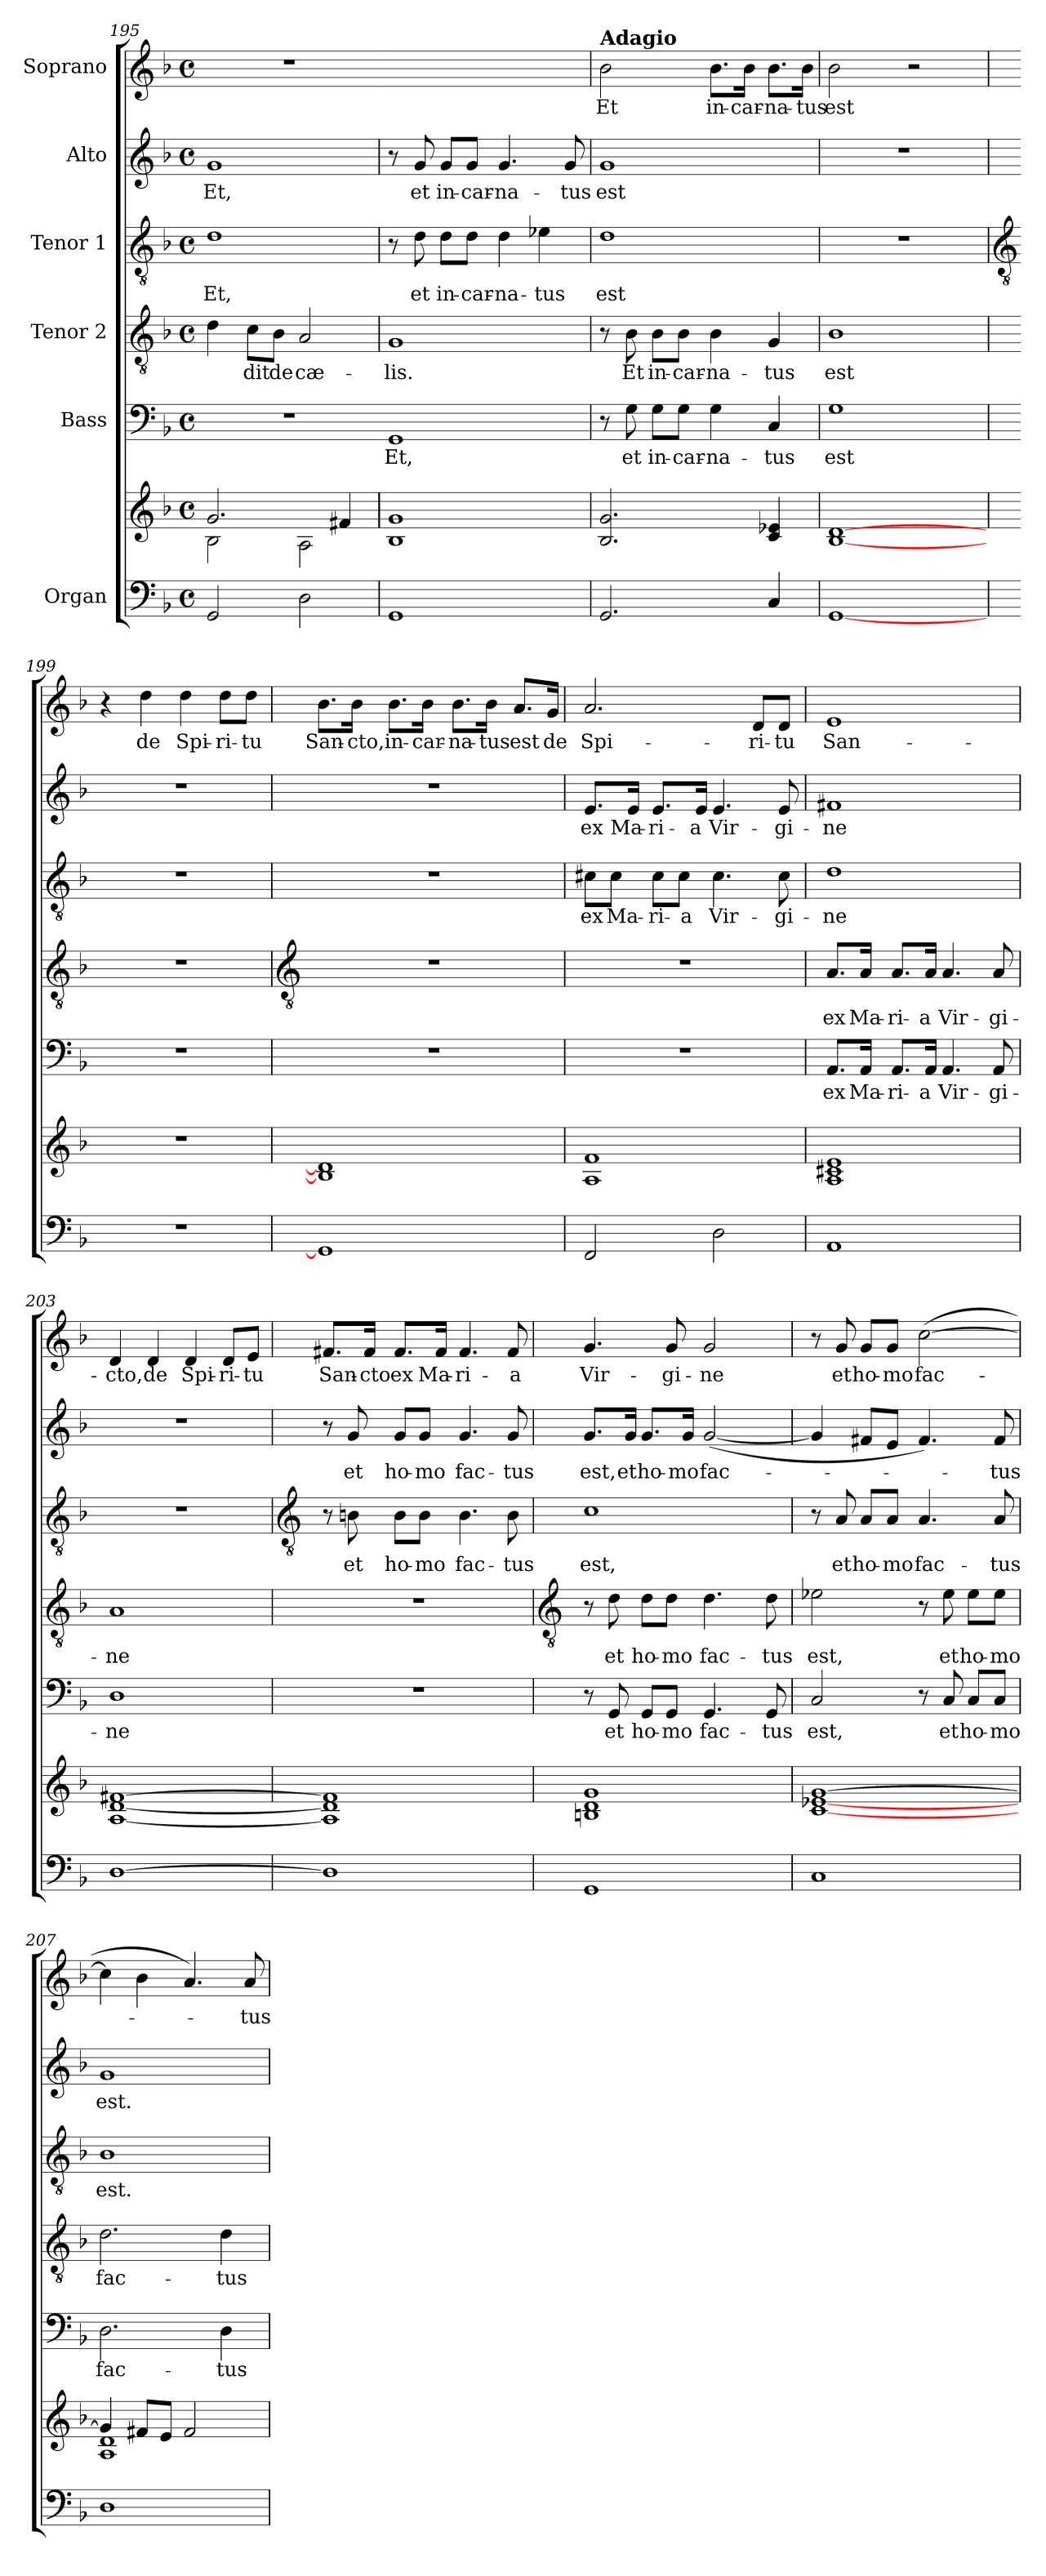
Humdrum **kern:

**kern	**kern	**kern	**text	**kern	**text	**kern	**text	**kern	**text	**kern	**text
*part6	*part6	*part5	*part5	*part4	*part4	*part3	*part3	*part2	*part2	*part1	*part1
*staff7	*staff6	*staff5	*staff5	*staff4	*staff4	*staff3	*staff3	*staff2	*staff2	*staff1	*staff1
*I"Organ	*	*I"Bass	*	*I"Tenor 2	*	*I"Tenor 1	*	*I"Alto	*	*I"Soprano	*
*clefF4	*clefG2	*clefF4	*	*clefGv2	*	*clefGv2	*	*clefG2	*	*clefG2	*
*k[b-]	*k[b-]	*k[b-]	*	*k[b-]	*	*k[b-]	*	*k[b-]	*	*k[b-]	*
*F:	*F:	*F:	*	*F:	*	*F:	*	*F:	*	*F:	*
*M4/4	*M4/4	*M4/4	*	*M4/4	*	*M4/4	*	*M4/4	*	*M4/4	*
*met(c)	*met(c)	*met(c)	*	*met(c)	*	*met(c)	*	*met(c)	*	*met(c)	*
=195	=195	=195	=195	=195	=195	=195	=195	=195	=195	=195	=195
*	*^	*	*	*	*	*	*	*	*	*	*
!	!	!	!	!	!	!	!	!LO:LY:b	!	!LO:LY:b	!	!
2GG/	2.g/	2B-\	1r	.	4d\	.	1d	Et,	1g	Et,	1r	.
!	!	!	!	!	!	!LO:LY:b	!	!	!	!	!	!
.	.	.	.	.	8c\L	-dit	.	.	.	.	.	.
!	!	!	!	!	!	!LO:LY:b	!	!	!	!	!	!
.	.	.	.	.	8B-\J	de	.	.	.	.	.	.
!	!	!	!	!	!	!LO:LY:b	!	!	!	!	!	!
2D\	.	2A\	.	.	2A/	cæ-	.	.	.	.	.	.
.	4f#X/	.	.	.	.	.	.	.	.	.	.	.
=196	=196	=196	=196	=196||	=196	=196||	=196	=196||	=196	=196||	=196||	=196||
!	!	!	!	!LO:LY:b	!	!LO:LY:b	!	!	!	!	!	!
1GG	1B-/ 1g/	4ryy	1GG	Et,	1G	-lis.	8r	.	8r	.	4ryy	.
!	!	!	!	!	!	!	!	!LO:LY:b	!	!LO:LY:b	!	!
.	.	.	.	.	.	.	8d\	et	8g/	et	.	.
!	!	!	!	!	!	!	!	!LO:LY:b	!	!LO:LY:b	!	!
.	.	4ryy	.	.	.	.	8d\L	in-	8g/L	in-	4ryy	.
!	!	!	!	!	!	!	!	!LO:LY:b	!	!LO:LY:b	!	!
.	.	.	.	.	.	.	8d\J	-car-	8g/J	-car-	.	.
!	!	!	!	!	!	!	!	!LO:LY:b	!	!LO:LY:b	!	!
.	.	4ryy	.	.	.	.	4d\	-na-	4.g/	-na-	4ryy	.
!	!	!	!	!	!	!	!	!LO:LY:b	!	!	!	!
.	.	4ryy	.	.	.	.	4e-X\	-tus	.	.	4ryy	.
!	!	!	!	!	!	!	!	!	!	!LO:LY:b	!	!
.	.	.	.	.	.	.	.	.	8g/	-tus	.	.
=197	=197	=197	=197	=197	=197	=197	=197	=197	=197	=197	=197	=197
!	!	!	!	!	!	!	!	!	!	!	!LO:TX:a:B:t=Adagio	!
!	!	!	!	!	!	!	!	!LO:LY:b	!	!LO:LY:b	!	!LO:LY:b
2.GG/	2.B-/ 2.g/	4ryy	8r	.	8r	.	1d	est	1g	est	2b-\	Et
!	!	!	!	!LO:LY:b	!	!LO:LY:b	!	!	!	!	!	!
.	.	.	8G\	et	8B-\	Et	.	.	.	.	.	.
!	!	!	!	!LO:LY:b	!	!LO:LY:b	!	!	!	!	!	!
.	.	4ryy	8G\L	in-	8B-\L	in-	.	.	.	.	.	.
!	!	!	!	!LO:LY:b	!	!LO:LY:b	!	!	!	!	!	!
.	.	.	8G\J	-car-	8B-\J	-car-	.	.	.	.	.	.
!	!	!	!	!LO:LY:b	!	!LO:LY:b	!	!	!	!	!	!LO:LY:b
.	.	4ryy	4G\	-na-	4B-\	-na-	.	.	.	.	8.b-\L	in-
!	!	!	!	!	!	!	!	!	!	!	!	!LO:LY:b
.	.	.	.	.	.	.	.	.	.	.	16b-\J	-car-
!	!	!	!	!LO:LY:b	!	!LO:LY:b	!	!	!	!	!	!LO:LY:b
4C/	4c/ 4e-X/	4ryy	4C/	-tus	4G/	-tus	.	.	.	.	8.b-\L	-na-
!	!	!	!	!	!	!	!	!	!	!	!	!LO:LY:b
.	.	.	.	.	.	.	.	.	.	.	16b-\J	-tus
=198	=198	=198	=198	=198	=198	=198	=198	=198	=198	=198	=198	=198
!	!	!	!	!LO:LY:b	!	!LO:LY:b	!	!	!	!	!	!LO:LY:b
[1GG	[1B-/ [1d/	4ryy	1G	est	1B-	est	1r	.	1r	.	2b-\	est
.	.	4ryy	.	.	.	.	.	.	.	.	.	.
.	.	4ryy	.	.	.	.	.	.	.	.	2r	.
.	.	4ryy	.	.	.	.	.	.	.	.	.	.
*	*v	*v	*	*	*	*	*	*	*	*	*	*
!!LO:LB:g=z
=199	=199	=199	=199	=199	=199	=199	=199	=199	=199	=199	=199
*	*	*	*	*	*	*clefGv2	*	*	*	*	*
1r	1r	1r	.	1r	.	1r	.	1r	.	4r	.
!	!	!	!	!	!	!	!	!	!	!	!LO:LY:b
.	.	.	.	.	.	.	.	.	.	4dd\	de
!	!	!	!	!	!	!	!	!	!	!	!LO:LY:b
.	.	.	.	.	.	.	.	.	.	4dd\	Spi-
!	!	!	!	!	!	!	!	!	!	!	!LO:LY:b
.	.	.	.	.	.	.	.	.	.	8dd\L	-ri-
!	!	!	!	!	!	!	!	!	!	!	!LO:LY:b
.	.	.	.	.	.	.	.	.	.	8dd\J	-tu
!!LO:LB:g=z
=200	=200	=200	=200	=200	=200	=200	=200	=200	=200	=200	=200
*	*	*	*	*clefGv2	*	*	*	*	*	*	*
!	!	!	!	!	!	!	!	!	!	!	!LO:LY:b
1GG]	1B-] 1d]	1r	.	1r	.	1r	.	1r	.	8.b-\L	San-
!	!	!	!	!	!	!	!	!	!	!	!LO:LY:b
.	.	.	.	.	.	.	.	.	.	16b-\J	-cto,
!	!	!	!	!	!	!	!	!	!	!	!LO:LY:b
.	.	.	.	.	.	.	.	.	.	8.b-\L	in-
!	!	!	!	!	!	!	!	!	!	!	!LO:LY:b
.	.	.	.	.	.	.	.	.	.	16b-\J	-car-
!	!	!	!	!	!	!	!	!	!	!	!LO:LY:b
.	.	.	.	.	.	.	.	.	.	8.b-\L	-na-
!	!	!	!	!	!	!	!	!	!	!	!LO:LY:b
.	.	.	.	.	.	.	.	.	.	16b-\J	-tus
!	!	!	!	!	!	!	!	!	!	!	!LO:LY:b
.	.	.	.	.	.	.	.	.	.	8.a/L	est
!	!	!	!	!	!	!	!	!	!	!	!LO:LY:b
.	.	.	.	.	.	.	.	.	.	16g/J	de
=201	=201	=201	=201	=201	=201	=201	=201	=201	=201	=201	=201
!	!	!	!	!	!	!	!LO:LY:b	!	!LO:LY:b	!	!LO:LY:b
2FF/	1A 1f	1r	.	1r	.	8c#X\L	ex	8.e/L	ex	2.a/	Spi-
!	!	!	!	!	!	!	!LO:LY:b	!	!	!	!
.	.	.	.	.	.	8c#\J	Ma-	.	.	.	.
!	!	!	!	!	!	!	!	!	!LO:LY:b	!	!
.	.	.	.	.	.	.	.	16e/J	Ma-	.	.
!	!	!	!	!	!	!	!LO:LY:b	!	!LO:LY:b	!	!
.	.	.	.	.	.	8c#\L	-ri-	8.e/L	-ri-	.	.
!	!	!	!	!	!	!	!LO:LY:b	!	!	!	!
.	.	.	.	.	.	8c#\J	-a	.	.	.	.
!	!	!	!	!	!	!	!	!	!LO:LY:b	!	!
.	.	.	.	.	.	.	.	16e/J	-a	.	.
!	!	!	!	!	!	!	!LO:LY:b	!	!LO:LY:b	!	!
2D\	.	.	.	.	.	4.c#\	Vir-	4.e/	Vir-	.	.
!	!	!	!	!	!	!	!	!	!	!	!LO:LY:b
.	.	.	.	.	.	.	.	.	.	8d/L	-ri-
!	!	!	!	!	!	!	!LO:LY:b	!	!LO:LY:b	!	!LO:LY:b
.	.	.	.	.	.	8c#\	-gi-	8e/	-gi-	8d/J	-tu
=202	=202	=202	=202	=202	=202	=202	=202	=202	=202	=202	=202
!	!	!	!LO:LY:b	!	!LO:LY:b	!	!LO:LY:b	!	!LO:LY:b	!	!LO:LY:b
1AA	1A 1c#X 1e	8.AA/L	ex	8.A/L	ex	1d	-ne	1f#X	-ne	1e	San-
!	!	!	!LO:LY:b	!	!LO:LY:b	!	!	!	!	!	!
.	.	16AA/J	Ma-	16A/J	Ma-	.	.	.	.	.	.
!	!	!	!LO:LY:b	!	!LO:LY:b	!	!	!	!	!	!
.	.	8.AA/L	-ri-	8.A/L	-ri-	.	.	.	.	.	.
!	!	!	!LO:LY:b	!	!LO:LY:b	!	!	!	!	!	!
.	.	16AA/J	-a	16A/J	-a	.	.	.	.	.	.
!	!	!	!LO:LY:b	!	!LO:LY:b	!	!	!	!	!	!
.	.	4.AA/	Vir-	4.A/	Vir-	.	.	.	.	.	.
!	!	!	!LO:LY:b	!	!LO:LY:b	!	!	!	!	!	!
.	.	8AA/	-gi-	8A/	-gi-	.	.	.	.	.	.
=203	=203	=203	=203	=203	=203	=203	=203	=203	=203	=203	=203
!	!	!	!LO:LY:b	!	!LO:LY:b	!	!	!	!	!	!LO:LY:b
[1D	[1A [1d [1f#X	1D	-ne	1A	-ne	1r	.	1r	.	4d/	-cto,
!	!	!	!	!	!	!	!	!	!	!	!LO:LY:b
.	.	.	.	.	.	.	.	.	.	4d/	de
!	!	!	!	!	!	!	!	!	!	!	!LO:LY:b
.	.	.	.	.	.	.	.	.	.	4d/	Spi-
!	!	!	!	!	!	!	!	!	!	!	!LO:LY:b
.	.	.	.	.	.	.	.	.	.	8d/L	-ri-
!	!	!	!	!	!	!	!	!	!	!	!LO:LY:b
.	.	.	.	.	.	.	.	.	.	8e/J	-tu
!!LO:LB:g=z
=204	=204	=204	=204	=204	=204	=204	=204	=204	=204	=204	=204
*	*	*	*	*	*	*clefGv2	*	*	*	*	*
!	!	!	!	!	!	!	!	!	!	!	!LO:LY:b
1D]	1A] 1d] 1f#]	1r	.	1r	.	8r	.	8r	.	8.f#X/L	San-
!	!	!	!	!	!	!	!LO:LY:b	!	!LO:LY:b	!	!
.	.	.	.	.	.	8Bn\	et	8g/	et	.	.
!	!	!	!	!	!	!	!	!	!	!	!LO:LY:b
.	.	.	.	.	.	.	.	.	.	16f#/J	-cto
!	!	!	!	!	!	!	!LO:LY:b	!	!LO:LY:b	!	!LO:LY:b
.	.	.	.	.	.	8B\L	ho-	8g/L	ho-	8.f#/L	ex
!	!	!	!	!	!	!	!LO:LY:b	!	!LO:LY:b	!	!
.	.	.	.	.	.	8B\J	-mo	8g/J	-mo	.	.
!	!	!	!	!	!	!	!	!	!	!	!LO:LY:b
.	.	.	.	.	.	.	.	.	.	16f#/J	Ma-
!	!	!	!	!	!	!	!LO:LY:b	!	!LO:LY:b	!	!LO:LY:b
.	.	.	.	.	.	4.B\	fac-	4.g/	fac-	4.f#/	-ri-
!	!	!	!	!	!	!	!LO:LY:b	!	!LO:LY:b	!	!LO:LY:b
.	.	.	.	.	.	8B\	-tus	8g/	-tus	8f#/	-a
!!LO:LB:g=z
=205	=205	=205	=205	=205	=205	=205	=205	=205	=205	=205	=205
*	*	*	*	*clefGv2	*	*	*	*	*	*	*
*	*^	*	*	*	*	*	*	*	*	*	*
!	!	!	!	!	!	!	!	!LO:LY:b	!	!LO:LY:b	!	!LO:LY:b
1GG	1Bn/ 1d/ 1g/	4ryy	8r	.	8r	.	1c	est,	8.g/L	est,	4.g/	Vir-
!	!	!	!	!LO:LY:b	!	!LO:LY:b	!	!	!	!	!	!
.	.	.	8GG/	et	8d\	et	.	.	.	.	.	.
!	!	!	!	!	!	!	!	!	!	!LO:LY:b	!	!
.	.	.	.	.	.	.	.	.	16g/J	et	.	.
!	!	!	!	!LO:LY:b	!	!LO:LY:b	!	!	!	!LO:LY:b	!	!
.	.	4ryy	8GG/L	ho-	8d\L	ho-	.	.	8.g/L	ho-	.	.
!	!	!	!	!LO:LY:b	!	!LO:LY:b	!	!	!	!	!	!LO:LY:b
.	.	.	8GG/J	-mo	8d\J	-mo	.	.	.	.	8g/	-gi-
!	!	!	!	!	!	!	!	!	!	!LO:LY:b	!	!
.	.	.	.	.	.	.	.	.	16g/J	-mo	.	.
!	!	!	!	!LO:LY:b	!	!LO:LY:b	!	!	!	!LO:LY:b	!	!LO:LY:b
.	.	4ryy	4.GG/	fac-	4.d\	fac-	.	.	(<[2g/	fac-	2g/	-ne
.	.	4ryy	.	.	.	.	.	.	.	.	.	.
!	!	!	!	!LO:LY:b	!	!LO:LY:b	!	!	!	!	!	!
.	.	.	8GG/	-tus	8d\	-tus	.	.	.	.	.	.
=206	=206	=206	=206	=206	=206	=206	=206	=206	=206	=206	=206	=206
!	!	!	!	!LO:LY:b	!	!LO:LY:b	!	!	!	!	!	!
1C	[1c/ [1e-X/ [1g/	4ryy	2C/	est,	2e-X\	est,	8r	.	4g/]	.	8r	.
!	!	!	!	!	!	!	!	!LO:LY:b	!	!	!	!LO:LY:b
.	.	.	.	.	.	.	8A/	et	.	.	8g/	et
!	!	!	!	!	!	!	!	!LO:LY:b	!	!	!	!LO:LY:b
.	.	4ryy	.	.	.	.	8A/L	ho-	8f#X/L	.	8g/L	ho-
!	!	!	!	!	!	!	!	!LO:LY:b	!	!	!	!LO:LY:b
.	.	.	.	.	.	.	8A/J	-mo	8e/J	.	8g/J	-mo
!	!	!	!	!	!	!	!	!LO:LY:b	!	!	!	!LO:LY:b
.	.	4ryy	8r	.	8r	.	4.A/	fac-	4.f#/)	.	(>[2cc\	fac-
!	!	!	!	!LO:LY:b	!	!LO:LY:b	!	!	!	!	!	!
.	.	.	8C/	et	8e-\	et	.	.	.	.	.	.
!	!	!	!	!LO:LY:b	!	!LO:LY:b	!	!	!	!	!	!
.	.	4ryy	8C/L	ho-	8e-\L	ho-	.	.	.	.	.	.
!	!	!	!	!LO:LY:b	!	!LO:LY:b	!	!LO:LY:b	!	!LO:LY:b	!	!
.	.	.	8C/J	-mo	8e-\J	-mo	8A/	-tus	8f#/	-tus	.	.
=207	=207	=207	=207	=207	=207	=207	=207	=207	=207	=207	=207	=207
!	!	!	!	!LO:LY:b	!	!LO:LY:b	!	!LO:LY:b	!	!LO:LY:b	!	!
1D	4g/]	1A\ 1d\	2.D\	fac-	2.d\	fac-	1B-	est.	1g	est.	4cc\]	.
.	8f#X/L	.	.	.	.	.	.	.	.	.	4b-\	.
.	8e/J	.	.	.	.	.	.	.	.	.	.	.
.	2f#/	.	.	.	.	.	.	.	.	.	4.a/)	.
!	!	!	!	!LO:LY:b	!	!LO:LY:b	!	!	!	!	!	!
.	.	.	4D\	-tus	4d\	-tus	.	.	.	.	.	.
!	!	!	!	!	!	!	!	!	!	!	!	!LO:LY:b
.	.	.	.	.	.	.	.	.	.	.	8a/	-tus
*	*v	*v	*	*	*	*	*	*	*	*	*	*
=	=	=	=	=	=	=	=	=	=	=	=
*-	*-	*-	*-	*-	*-	*-	*-	*-	*-	*-	*-
